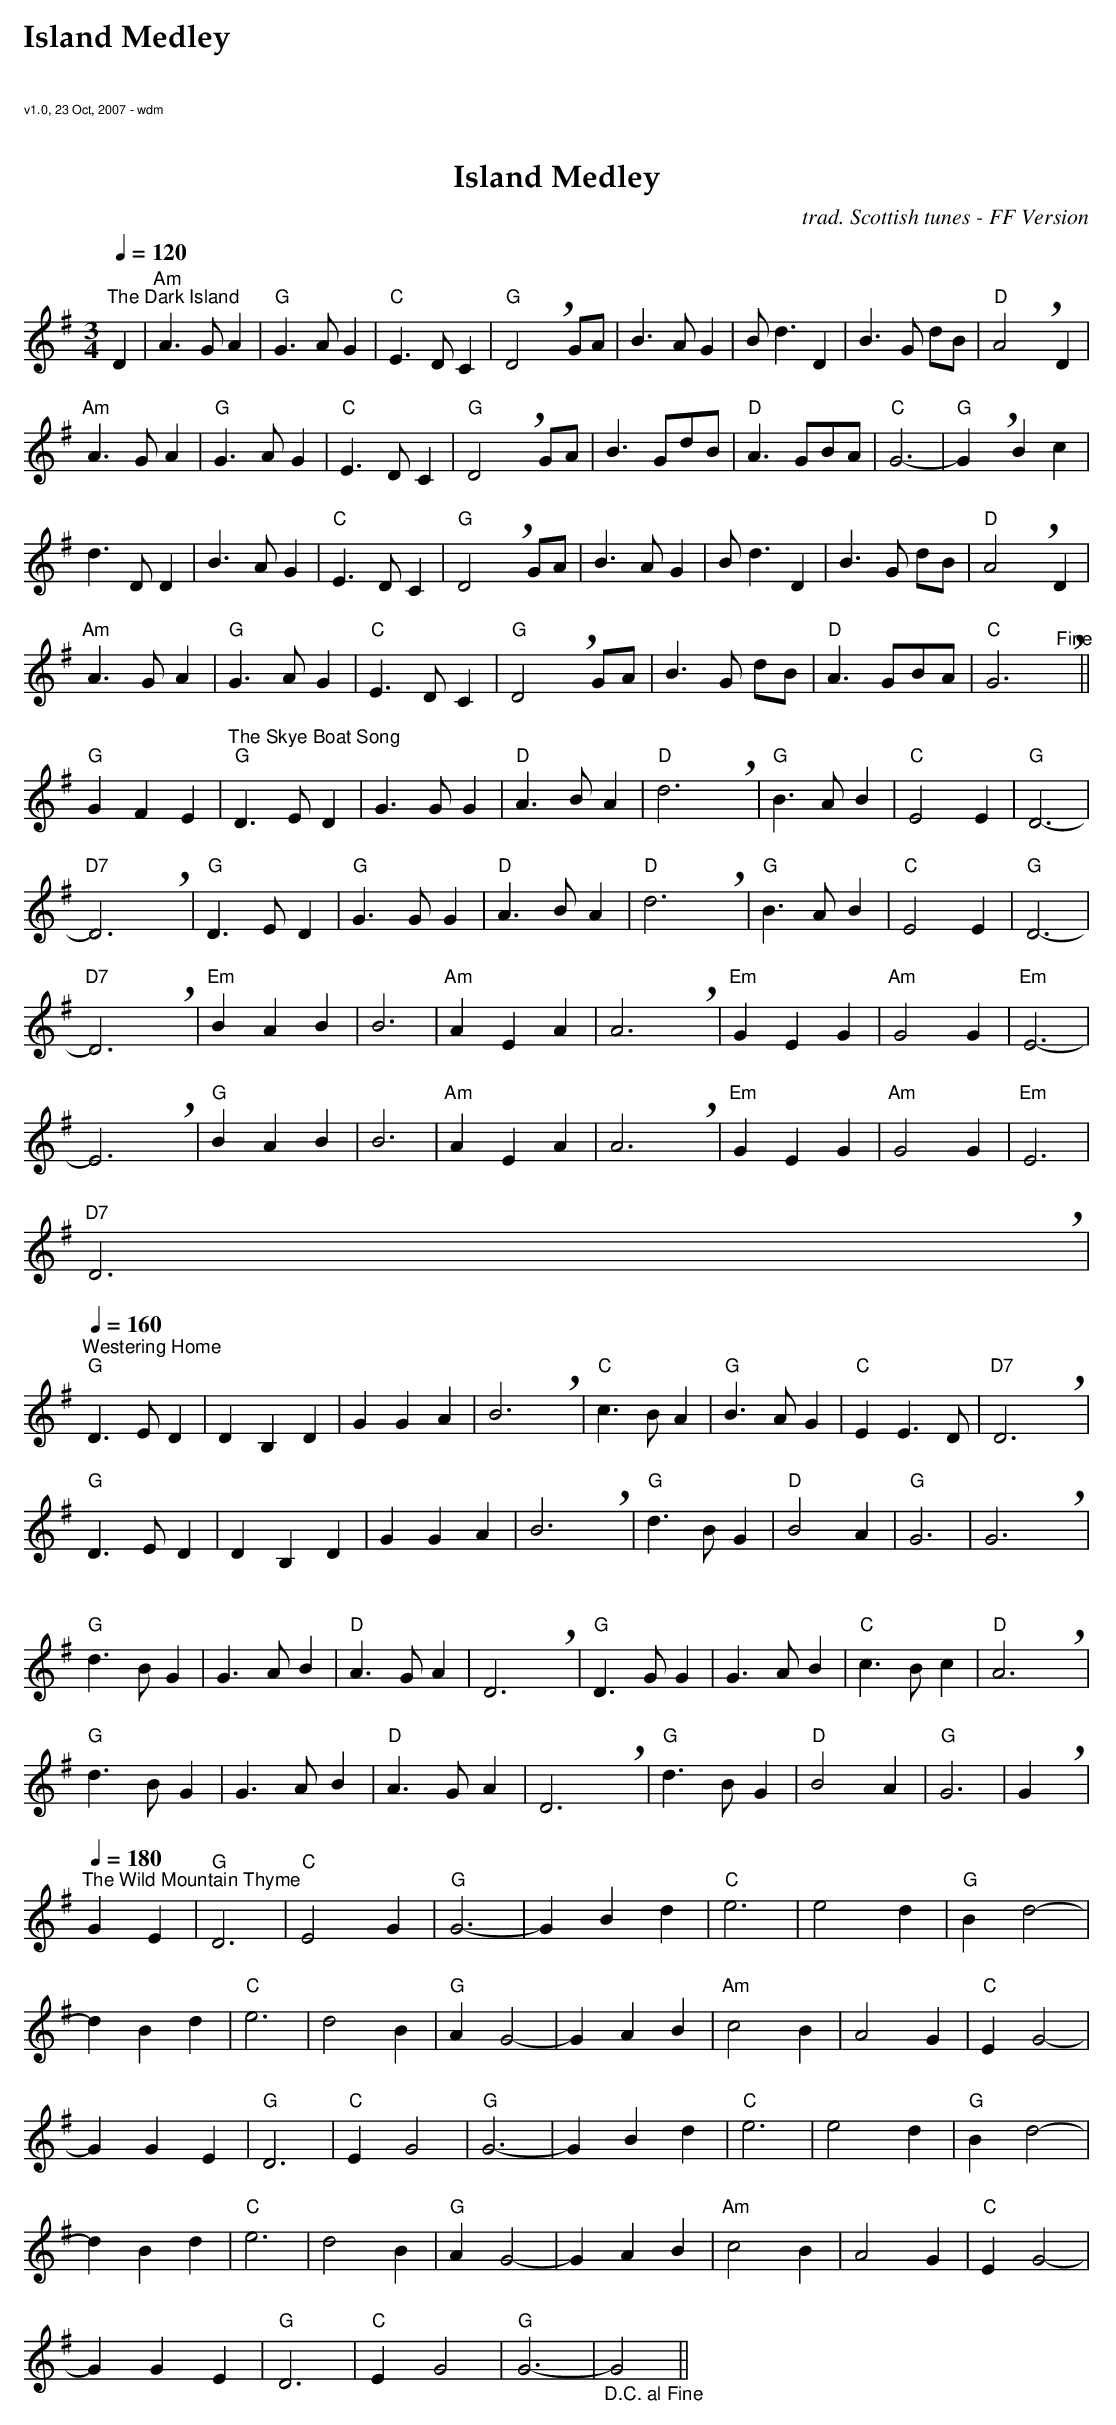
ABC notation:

X:1
T:Island Medley
O: trad. Scottish tunes - FF Version
M:3/4
L:1/4
Q:1/4=120
K:Dmix (one sharp)
"^The Dark Island"\
D |\
"Am"A3/2 G/ A    | "G"G3/2 A/   G | "C"E3/2 D/ C    | "G"D2 !breath! y G/A/ |\
    B3/2 A/ G    |    B/   d3/2 D |    B3/2 G/ d/B/ | "D"A2 !breath! y D    |
"Am"A3/2 G/ A    | "G"G3/2 A/   G | "C"E3/2 D/ C    | "G"D2 !breath! y G/A/ |\
    B3/2 G/d/B/  | "D"A3/2 G/B/A/ | "C"G3-          | "G"G  !breath! y Bc   |
    d3/2 D/ D    |    B3/2 A/   G | "C"E3/2 D/ C    | "G"D2 !breath! y G/A/ | \
    B3/2 A/ G    |    B/   d3/2 D |    B3/2 G/ d/B/ | "D"A2 !breath! y D    |
"Am"A3/2 G/ A    | "G"G3/2 A/   G | "C"E3/2 D/ C    | "G"D2 !breath! y G/A/ |\
    B3/2 G/ d/B/ | "D"A3/2 G/B/A/ | "C"G3"^Fine" !breath! y ||
K: Gmaj
"G"GFE           | "^The Skye Boat Song""G"D3/2 E/D |    G3/2 G/G | "D"A>B A |\
"D"d3 !breath! y  |                      "G"B>A  B   | "C"E2   E   | "G"D3-   |
"D7"D3 !breath! y |                      "G"D>E  D   | "G"G3/2 G/G | "D"A>B A |\
"D"d3 !breath! y  |                      "G"B>A  B   | "C"E2   E   | "G"D3-   |
"D7"D3 !breath! y |                      "Em"BAB     |         B3  | "Am"AEA  |\
A3 !breath! y     |                      "Em"GEG     | "Am"G2  G   | "Em"E3-  |
E3 !breath! y     |                      "G"BAB      |         B3  | "Am"AEA  |\
A3 !breath! y     |                      "Em"GEG     | "Am"G2  G   | "Em"E3   |
"D7"D3 !breath! y |
Q:160
"^Westering Home"\
"G"D3/2E/D | DB,D    |    GGA     | B3 !breath! y | "C"c3/2B/A | "G"B3/2A/G | "C"EE3/2D/ | "D7"D3 !breath! y |
"G"D3/2E/D | DB,D    |    GGA     | B3 !breath! y | "G"d3/2B/G | "D"B2A     | "G"G3      |     G3 !breath! y |
"G"d3/2B/G | G3/2A/B | "D"A3/2G/A | D3 !breath! y | "G"D3/2G/G |    G3/2A/B | "C"c3/2B/c | "D"A3  !breath! y |
"G"d3/2B/G | G3/2A/B | "D"A3/2G/A | D3 !breath! y | "G"d3/2B/G | "D"B2A     | "G"G3      |     G  !breath! y |
Q:180
"^The Wild Mountain Thyme"\
   G E  | "G"D3  | "C"E2 G | "G"G3-   | GBd | "C"e3   | e2d | "G"Bd2- |
   dBd  | "C"e3  |    d2B  | "G"A G2- | GAB | "Am"c2B | A2G | "C"EG2- |
   GG E | "G"D3  | "C"E G2 | "G"G3-   | GBd | "C"e3   | e2d | "G"Bd2- |
   dBd  | "C"e3  |    d2B  | "G"A G2- | GAB | "Am"c2B | A2G | "C"EG2- |
   GG E | "G" D3 | "C"E G2 | "G"G3-   |  "_D.C. al Fine"G2 ||
